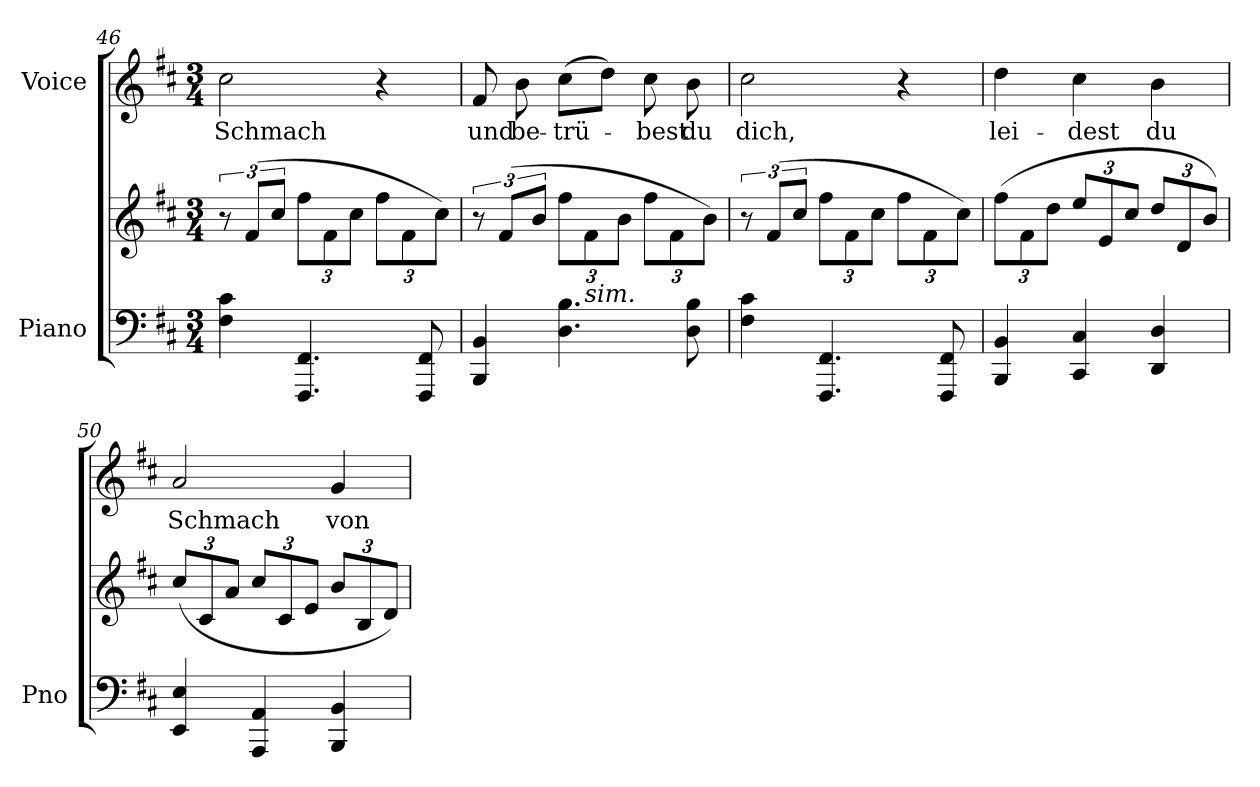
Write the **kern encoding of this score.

**kern	**kern	**kern	**text
*part2	*part2	*part1	*part1
*staff3	*staff2	*staff1	*staff1
*I"Piano	*	*I"Voice	*
*I'Pno	*	*	*
!!LO:LB:g=z
*clefF4	*clefG2	*clefG2	*
*k[f#c#]	*k[f#c#]	*k[f#c#]	*
*M3/4	*M3/4	*M3/4	*
=46	=46	=46	=46
!	!	!	!LO:LY:b
4F#\ 4c#\	12r	2cc#\	Schmach
.	(12f#/L	.	.
.	12cc#/J	.	.
*	*Xbrackettup	*	*
4.FFF#/ 4.FF#/	12ff#\L	.	.
.	12f#\	.	.
.	12cc#\J	.	.
.	12ff#\L	4r	.
.	12f#\	.	.
8FFF#/ 8FF#/	.	.	.
.	12cc#\J)	.	.
=47	=47	=47	=47
*	*brackettup	*	*
!	!	!	!LO:LY:b
4BBB/ 4BB/	12r	8f#/	und
.	(12f#/L	.	.
!	!	!	!LO:LY:b
.	.	8b\	be-
.	12b/J	.	.
*	*Xbrackettup	*	*
!	!	!	!LO:LY:b
4.D\ 4.B\	12ff#\L	(8cc#\L	-trü-
!	!LO:TX:b:i:t=sim.	!	!
.	12f#\	.	.
.	.	8dd\J)	.
.	12b\J	.	.
!	!	!	!LO:LY:b
.	12ff#\L	8cc#\	-best
.	12f#\	.	.
!	!	!	!LO:LY:b
8D\ 8B\	.	8b\	du
.	12b\J)	.	.
=48	=48	=48	=48
*	*brackettup	*	*
!	!	!	!LO:LY:b
4F#\ 4c#\	12r	2cc#\	dich,
.	(12f#/L	.	.
.	12cc#/J	.	.
*	*Xbrackettup	*	*
4.FFF#/ 4.FF#/	12ff#\L	.	.
.	12f#\	.	.
.	12cc#\J	.	.
.	12ff#\L	4r	.
.	12f#\	.	.
8FFF#/ 8FF#/	.	.	.
.	12cc#\J)	.	.
!!LO:LB:g=z
=49	=49	=49	=49
!	!	!	!LO:LY:b
4BBB/ 4BB/	(12ff#\L	4dd\	lei-
.	12f#\	.	.
.	12dd\J	.	.
!	!	!	!LO:LY:b
4CC#/ 4C#/	12ee/L	4cc#\	-dest
.	12e/	.	.
.	12cc#/J	.	.
!	!	!	!LO:LY:b
4DD/ 4D/	12dd/L	4b\	du
.	12d/	.	.
.	12b/J)	.	.
=50	=50	=50	=50
!	!	!	!LO:LY:b
4EE/ 4E/	(12cc#/L	2a/	Schmach
.	12c#/	.	.
.	12a/J	.	.
4AAA/ 4AA/	12cc#/L	.	.
.	12c#/	.	.
.	12e/J	.	.
!	!	!	!LO:LY:b
4BBB/ 4BB/	12b/L	4g/	von
.	12B/	.	.
.	12d/J)	.	.
=	=	=	=
*-	*-	*-	*-
